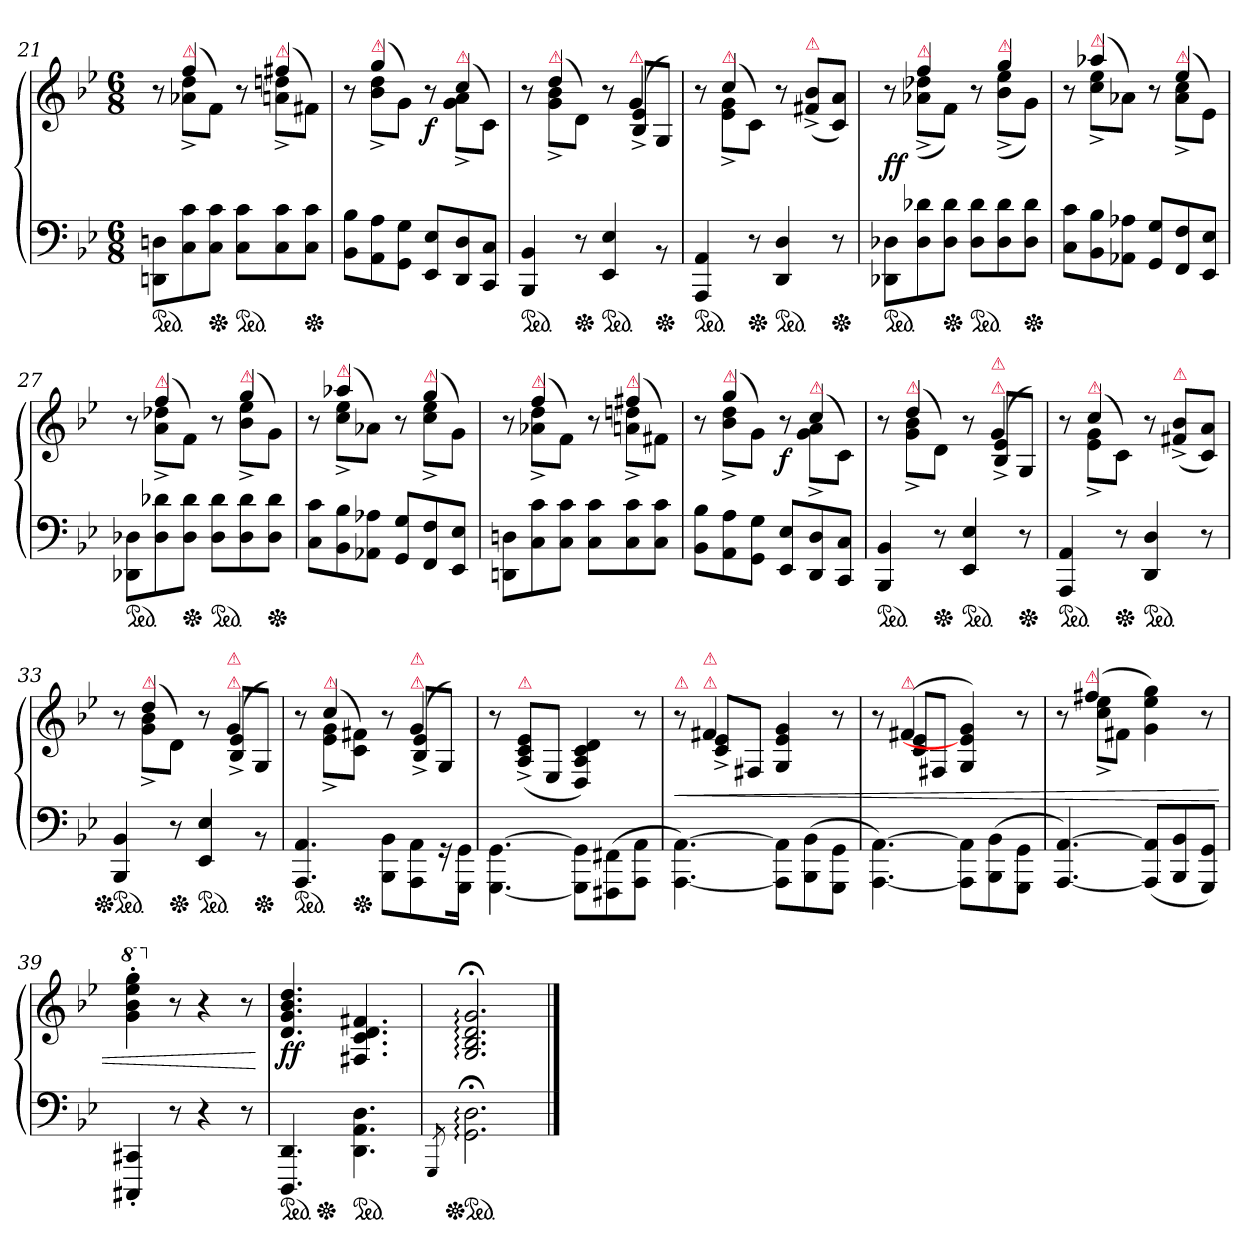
**kern	**kern	**dynam
*part1	*part1	*part1
*staff2	*staff1	*staff1/2
*clefF4	*clefG2	*
*k[b-e-]	*k[b-e-]	*
*g:	*g:	*
*M6/8	*M6/8	*
=21	=21	=21
*	*^	*
*ped	*	*	*
8DDn 8DnL	8r	8ryy	.
!	!LO:TX:a:color=crimson:t=⚠	!	!
8C 8c	(>4ff	8a-X^ 8dd^L	.
*Xped	*	*	*
8C 8cJ	.	8fJ)	.
*ped	*	*	*
8C 8cL	8r	8ryy	.
!	!LO:TX:a:color=crimson:t=⚠	!	!
8C 8c	(>4ff#X	8an^ 8ddn^L	.
*Xped	*	*	*
8C 8cJ	.	8f#XJ)	.
=22	=22	=22	=22
8BB- 8B-L	8r	8ryy	.
!	!LO:TX:a:color=crimson:t=⚠	!	!
8AA 8A	(>4gg	8b-^ 8dd^L	.
8GG 8GJ	.	8gJ)	.
!	!	!	!LO:DY:b
8EE- 8E-L	8r	8ryy	f
!	!LO:TX:a:color=crimson:t=⚠	!	!
8DD 8D	(>4cc	8g^ 8a^L	.
8CC 8CJ	.	8cJ)	.
=23	=23	=23	=23
*ped	*	*	*
4BBB- 4BB-	8r	8ryy	.
!	!LO:TX:a:color=crimson:t=⚠	!	!
.	(>4dd	8g^ 8b-^L	.
*Xped	*	*	*
8r	.	8dJ)	.
*ped	*	*	*
4EE-/ 4E-/	8r	8ryy	.
!	!LO:TX:a:color=crimson:t=⚠	!	!
.	(>4g	8B-^\ 8e-^\L	.
*Xped	*	*	*
8rBB	.	8G/J)	.
=24	=24	=24	=24
*ped	*	*	*
4AAA 4AA	8r	8ryy	.
!	!LO:TX:a:color=crimson:t=⚠	!	!
.	(>4cc	8e-^ 8g^L	.
*Xped	*	*	*
8r	.	8cJ)	.
*ped	*	*	*
4DD 4D	8r	4.ryy	.
!	!LO:TX:a:color=crimson:t=⚠	!	!
.	(<8f#X^< 8b-^<L	.	.
*Xped	*	*	*
8r	8c 8aJ)	.	.
=25	=25	=25	=25
!	!	!	!LO:DY:b
*ped	*	*	*
8DD-X 8D-XL	8r	8ryy	ff
!	!LO:TX:a:color=crimson:t=⚠	!	!
8D- 8d-X	4ff	(>8a-X^ 8dd-X^L	.
*Xped	*	*	*
8D- 8d-J	.	8fJ)	.
*ped	*	*	*
8D- 8d-L	8r	8ryy	.
!	!LO:TX:a:color=crimson:t=⚠	!	!
8D- 8d-	4gg	(>8b-^ 8ee-^L	.
*Xped	*	*	*
8D- 8d-J	.	8gJ)	.
=26	=26	=26	=26
8C 8cL	8r	8ryy	.
!	!LO:TX:a:color=crimson:t=⚠	!	!
8BB- 8B-	(>4aa-X	8cc^ 8ee-^L	.
8AA-X 8A-XJ	.	8a-XJ)	.
8GG 8GL	8r	8ryy	.
!	!LO:TX:a:color=crimson:t=⚠	!	!
8FF 8F	(>4ee-	8a-^ 8cc^L	.
8EE- 8E-J	.	8e-J)	.
=27	=27	=27	=27
*ped	*	*	*
8DD-X 8D-XL	8r	8ryy	.
!	!LO:TX:a:color=crimson:t=⚠	!	!
8D- 8d-X	(>4ff	8a^ 8dd-X^L	.
*Xped	*	*	*
8D- 8d-J	.	8fJ)	.
*ped	*	*	*
8D- 8d-L	8r	8ryy	.
!	!LO:TX:a:color=crimson:t=⚠	!	!
8D- 8d-	(>4gg	8b-^ 8ee-^L	.
*Xped	*	*	*
8D- 8d-J	.	8gJ)	.
=28	=28	=28	=28
8C 8cL	8r	8ryy	.
!	!LO:TX:a:color=crimson:t=⚠	!	!
8BB- 8B-	(>4aa-X	8cc^ 8ee-^L	.
8AA-X 8A-XJ	.	8a-XJ)	.
8GG 8GL	8r	8ryy	.
!	!LO:TX:a:color=crimson:t=⚠	!	!
8FF 8F	(>4gg	8cc^ 8ee-^L	.
8EE- 8E-J	.	8gJ)	.
=29	=29	=29	=29
8DDn 8DnL	8r	8ryy	.
!	!LO:TX:a:color=crimson:t=⚠	!	!
8C 8c	(>4ff	8a-X^ 8dd^L	.
8C 8cJ	.	8fJ)	.
8C 8cL	8r	8ryy	.
!	!LO:TX:a:color=crimson:t=⚠	!	!
8C 8c	(>4ff#X	8an^ 8ddn^L	.
8C 8cJ	.	8f#XJ)	.
=30	=30	=30	=30
8BB- 8B-L	8r	8ryy	.
!	!LO:TX:a:color=crimson:t=⚠	!	!
8AA 8A	(>4gg	8b-^ 8dd^L	.
8GG 8GJ	.	8gJ)	.
!	!	!	!LO:DY:b
8EE- 8E-L	8r	8ryy	f
!	!LO:TX:a:color=crimson:t=⚠	!	!
8DD 8D	(>4cc	8g^ 8a^L	.
8CC 8CJ	.	8cJ)	.
=31	=31	=31	=31
*ped	*	*	*
4BBB-/ 4BB-/	8r	8ryy	.
!	!LO:TX:a:color=crimson:t=⚠	!	!
.	(>4dd	8g^ 8b-^L	.
*Xped	*	*	*
8r	.	8dJ)	.
*ped	*	*	*
4EE-/ 4E-/	8r	8ryy	.
!	!LO:TX:a:color=crimson:t=⚠	!	!
!	!LO:TX:a:color=crimson:t=⚠	!	!
.	(>4g	8B-^\ 8e-^\L	.
*Xped	*	*	*
8r	.	8G/J)	.
=32	=32	=32	=32
*ped	*	*	*
4AAA 4AA	8r	8ryy	.
!	!LO:TX:a:color=crimson:t=⚠	!	!
.	(>4cc	8e-^ 8g^L	.
*Xped	*	*	*
8r	.	8cJ)	.
*ped	*	*	*
4DD 4D	8r	4.ryy	.
!	!LO:TX:a:color=crimson:t=⚠	!	!
.	(<8f#X^< 8b-^<L	.	.
8r	8c 8aJ)	.	.
=33	=33	=33	=33
*Xped	*	*	*
*ped	*	*	*
4BBB- 4BB-	8r	8ryy	.
!	!LO:TX:a:color=crimson:t=⚠	!	!
.	(>4dd	8g^ 8b-^L	.
*Xped	*	*	*
8r	.	8dJ)	.
*ped	*	*	*
4EE-/ 4E-/	8r	8ryy	.
!	!LO:TX:a:color=crimson:t=⚠	!	!
!	!LO:TX:a:color=crimson:t=⚠	!	!
.	(>4g	8B-^/ 8e-^/L	.
*Xped	*	*	*
8rBB	.	8G\J)	.
=34	=34	=34	=34
*ped	*	*	*
4.AAA/ 4.AA/	8r	8ryy	.
!	!LO:TX:a:color=crimson:t=⚠	!	!
.	(>4cc	8e-^ 8g^L	.
*Xped	*	*	*
.	.	8c 8f#XJ)	.
8BBB-\ 8BB-\L	8r	8ryy	.
!	!LO:TX:a:color=crimson:t=⚠	!	!
!	!LO:TX:a:color=crimson:t=⚠	!	!
8AAA 8AA	(>4g	8B-^\ 8e-^\L	.
16rGG	.	8G/J)	.
16GGG 16GGJk	.	.	.
*	*v	*v	*
=35	=35	=35
[4.GGG\ [4.GG\	8r	.
!	!LO:TX:a:color=crimson:t=⚠	!
.	(>8A^< 8c^< 8e-^<L	.
.	8E-/J	.
8GGG]\ 8GG]\L	4D/ 4A/ 4c/ 4d/)	.
(>8FFF#X\ 8FF#X\	.	.
8AAA 8AAJ	8r	.
=36	=36	=36
*	*^	*
!	!LO:TX:a:color=crimson:t=⚠	!	!
!	!	!	!LO:HP:b
[4.AAA\ [4.AA\)	8r	8ryy	<
!	!LO:TX:a:color=crimson:t=⚠	!	!
!	!LO:TX:a:color=crimson:t=⚠	!	!
.	4f#X	8c^<\ 8e-^<\L	.
.	.	8F#X/J	.
8AAA]\ 8AA]\L	4G/ 4e-/ 4g/	4.ryy	.
(>8BBB-\ 8BB-\	.	.	.
8GGG 8GGJ	8r	.	.
=37	=37	=37	=37
[4.AAA\ [4.AA\)	8r	8ryy	.
!	!LO:TX:a:color=crimson:t=⚠	!	!
.	(>4f#X	8c\ 8e-\L	.
.	.	8F#X/J	.
8AAA]\ 8AA]\L	4G/ 4e-]/ 4g/)	4.ryy	.
(>8BBB-\ 8BB-\	.	.	.
8GGG 8GGJ	8r	.	.
=38	=38	=38	=38
[4.AAA [4.AA)	8r	8ryy	.
!	!LO:TX:a:color=crimson:t=⚠	!	!
.	(>4ff#X	8cc^< 8ee-^<L	.
.	.	8f#XJ	.
(<8AAA] 8AA]L	4g\ 4ee-\ 4gg\)	4.ryy	.
8BBB- 8BB-	.	.	.
8GGG 8GGJ)	8r	.	.
*	*v	*v	*
=39	=39	=39
*	*8va	*
4CCC#X'< 4CC#X'<	4gg' 4bb-' 4eee-' 4ggg'	.
*	*X8va	*
8r	8r	.
4r	4r	.
8r	8r	.
.	.	[
=40	=40	=40
!	!	!LO:DY:b
*ped	*	*
*	*^	*
4.DDD 4.DD	4.d 4.g 4.b- 4.dd	8.ryy	ff
*Xped	*	*	*
.	.	2ryy	.
*ped	*	*	*
4.DD\ 4.AA\ 4.D\	4.F#X 4.c 4.d 4.f#X	.	.
.	.	16ryy	.
*	*v	*v	*
=41	=41	=41
8qGGG/	.	.
!LO:TX:a:B:t=Fine.	!	!
*Xped	*	*
*ped	*	*
2.GG;:\ 2.D;:\	2.G;<:/ 2.B-;<:/ 2.d;<:/ 2.g;<:/	.
==	==	==
*-	*-	*-
